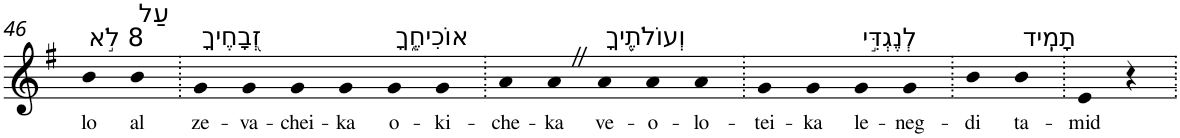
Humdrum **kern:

**kern	**text
*part1	*part1
*staff1	*staff1
*I"Piano	*
*I'Pno	*
!!LO:PB:g=z
*clefG2	*
*k[f#]	*
*G:	*
=46	=46
!LO:TX:a:t=8 לֹ֣א	!
!	!LO:LY:b
4b	lo
!LO:TX:a:t=עַל	!
!	!LO:LY:b
4b	al
=47.	=47.
!LO:TX:a:t=זְ֭בָחֶיךָ	!
!	!LO:LY:b
4g	ze-
!	!LO:LY:b
4g	-va-
!	!LO:LY:b
4g	-chei-
!	!LO:LY:b
4g	-ka
!LO:TX:a:t=אוֹכִיחֶ֑ךָ	!
!	!LO:LY:b
4g	o-
!	!LO:LY:b
4g	-ki-
=48.	=48.
!	!LO:LY:b
4a	-che-
!	!LO:LY:b
4aZ	-ka
!LO:TX:a:t=וְעוֹלֹתֶ֖יךָ	!
!	!LO:LY:b
4a	ve-
!	!LO:LY:b
4a	-o-
!	!LO:LY:b
4a	-lo-
=49.	=49.
!	!LO:LY:b
4g	-tei-
!	!LO:LY:b
4g	-ka
!LO:TX:a:t=לְנֶגְדִּ֣י	!
!	!LO:LY:b
4g	le-
!	!LO:LY:b
4g	-neg-
=50.	=50.
!	!LO:LY:b
4b	-di
!LO:TX:a:t=תָמִֽיד	!
!	!LO:LY:b
4b	ta-
=51.	=51.
!	!LO:LY:b
4e	-mid
4r	.
=.	=.
*-	*-
